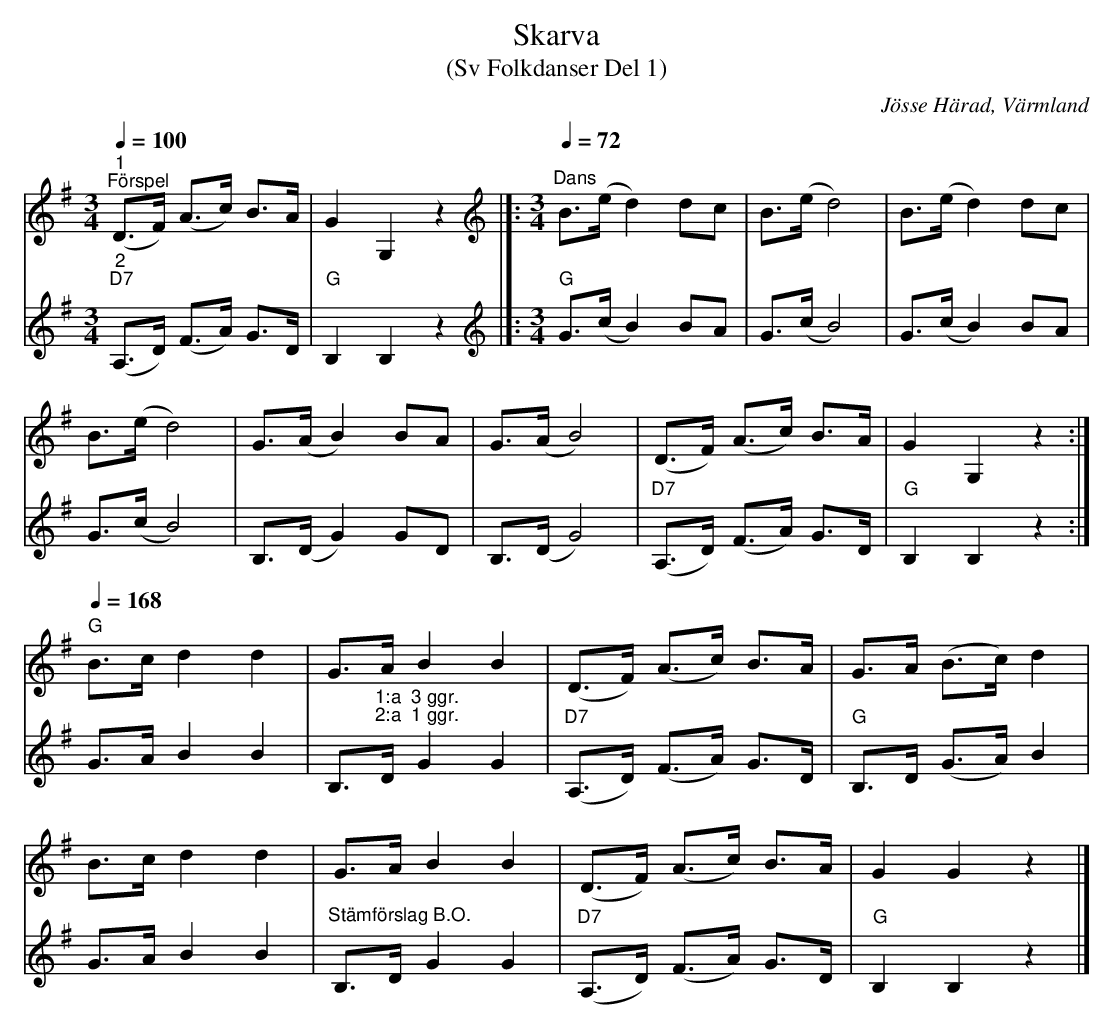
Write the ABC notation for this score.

X:1
T:Skarva
T:(Sv Folkdanser Del 1)
O:Jösse Härad, Värmland
L:1/8
Q:1/4=100
M:3/4
K:G
V:1
"^1""^Förspel" (D>F) (A>c) B>A | G2 G,2 z2 |]:[K:G][M:3/4][K:treble]"^Dans"[Q:1/4=72] B>(e d2) dc | B>(e d4) | B>(e d2) dc |
B>(e d4) | G>(A B2) BA | G>(A B4) | (D>F) (A>c) B>A | G2 G,2 z2 :|
[Q:1/4=168]"G" B>c d2 d2 | G>A B2 B2 | (D>F) (A>c) B>A | G>A (B>c) d2 |
B>c d2 d2 | G>A B2 B2 | (D>F) (A>c) B>A | G2 G2 z2 |]
V:2
"^2""D7" (A,>D) (F>A) G>D |"G" B,2 B,2 z2 |]:[K:G][M:3/4][K:treble]"G" G>(c B2) BA | G>(c B4) | G>(c B2) BA |
G>(c B4) | B,>(D G2) GD | B,>(D G4) |"D7" (A,>D) (F>A) G>D |"G" B,2 B,2 z2 :|
G>A B2 B2 | B,>"^1:a  3 ggr.""^2:a  1 ggr."D G2 G2 |"D7" (A,>D) (F>A) G>D | "G" B,>D (G>A) B2 |
G>A B2 B2 | "^Stämförslag B.O." B,>D G2 G2 |"D7"  (A,>D) (F>A) G>D | "G" B,2 B,2 z2 |]
